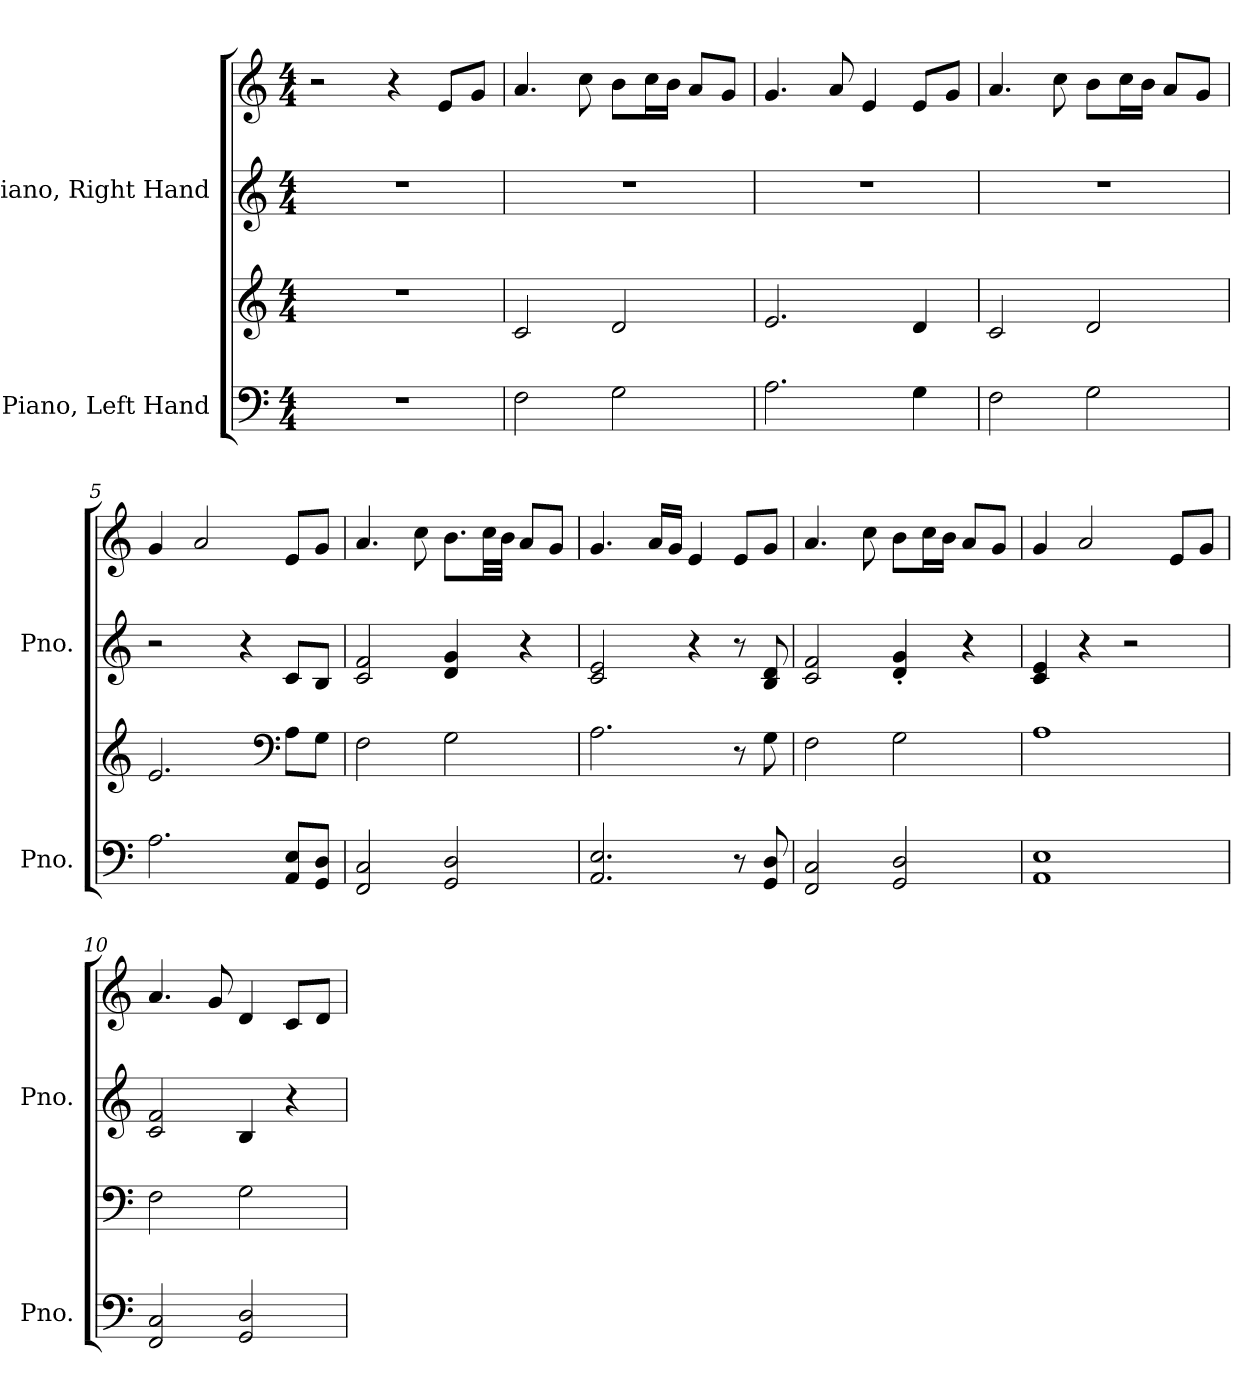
**kern	**kern	**kern	**kern
*part2	*part2	*part1	*part1
*staff4	*staff3	*staff2	*staff1
*I"Piano, Left Hand	*	*I"Piano, Right Hand	*
*I'Pno.	*	*I'Pno.	*
*clefF4	*clefG2	*clefG2	*clefG2
*k[]	*k[]	*k[]	*k[]
*M4/4	*M4/4	*M4/4	*M4/4
*MM100	*MM100	*MM100	*MM100
=1	=1	=1	=1
1r	1r	1r	2r
.	.	.	4r
.	.	.	8e/L
.	.	.	8g/J
=2	=2	=2	=2
2F\	2c/	1r	4.a/
.	.	.	8cc\
2G\	2d/	.	8b\L
.	.	.	16cc\L
.	.	.	16b\JJ
.	.	.	8a/L
.	.	.	8g/J
=3	=3	=3	=3
2.A\	2.e/	1r	4.g/
.	.	.	8a/
.	.	.	4e/
4G\	4d/	.	8e/L
.	.	.	8g/J
=4	=4	=4	=4
2F\	2c/	1r	4.a/
.	.	.	8cc\
2G\	2d/	.	8b\L
.	.	.	16cc\L
.	.	.	16b\JJ
.	.	.	8a/L
.	.	.	8g/J
=5	=5	=5	=5
2.A\	2.e/	2r	4g/
.	.	.	2a/
.	.	4r	.
*	*clefF4	*	*
8AA/ 8E/L	8A\L	8c/L	8e/L
8GG/ 8D/J	8G\J	8B/J	8g/J
!!LO:LB:g=z
=6	=6	=6	=6
2FF/ 2C/	2F\	2c/ 2f/	4.a/
.	.	.	8cc\
2GG/ 2D/	2G\	4d/ 4g/	8.b\L
.	.	.	32cc\LL
.	.	.	32b\JJJ
.	.	4r	8a/L
.	.	.	8g/J
=7	=7	=7	=7
2.AA/ 2.E/	2.A\	2c/ 2e/	4.g/
.	.	.	16a/LL
.	.	.	16g/JJ
.	.	4r	4e/
8r	8r	8r	8e/L
8GG/ 8D/	8G\	8B/ 8d/	8g/J
=8	=8	=8	=8
2FF/ 2C/	2F\	2c/ 2f/	4.a/
.	.	.	8cc\
2GG/ 2D/	2G\	4d/' 4g/'	8b\L
.	.	.	16cc\L
.	.	.	16b\JJ
.	.	4r	8a/L
.	.	.	8g/J
=9	=9	=9	=9
1AA 1E	1A	4c/ 4e/	4g/
.	.	4r	2a/
.	.	2r	.
.	.	.	8e/L
.	.	.	8g/J
=10	=10	=10	=10
2FF/ 2C/	2F\	2c/ 2f/	4.a/
.	.	.	8g/
2GG/ 2D/	2G\	4B/	4d/
.	.	4r	8c/L
.	.	.	8d/J
=	=	=	=
*-	*-	*-	*-
